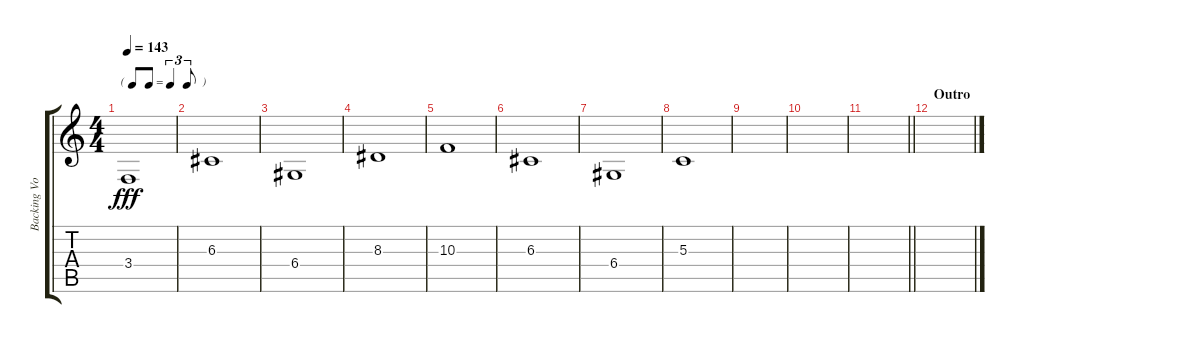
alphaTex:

\track ("Backing Vocal" "Backing Vo") {instrument drawbarorgan}
\staff {score tabs}
\tuning (E4 B3 G3 D3 A2 E2) {hide}
\ts (4 4)
\tf triplet8th
\tempo 143
\clef g2
\ks c
3.4.1{dy fff} |
6.3.1 |
6.4.1 |
8.3.1 |
10.3.1 |
6.3.1 |
6.4.1 |
5.3.1 |
|
|
\barLineRight lightlight
|
\section ("" "Outro")
